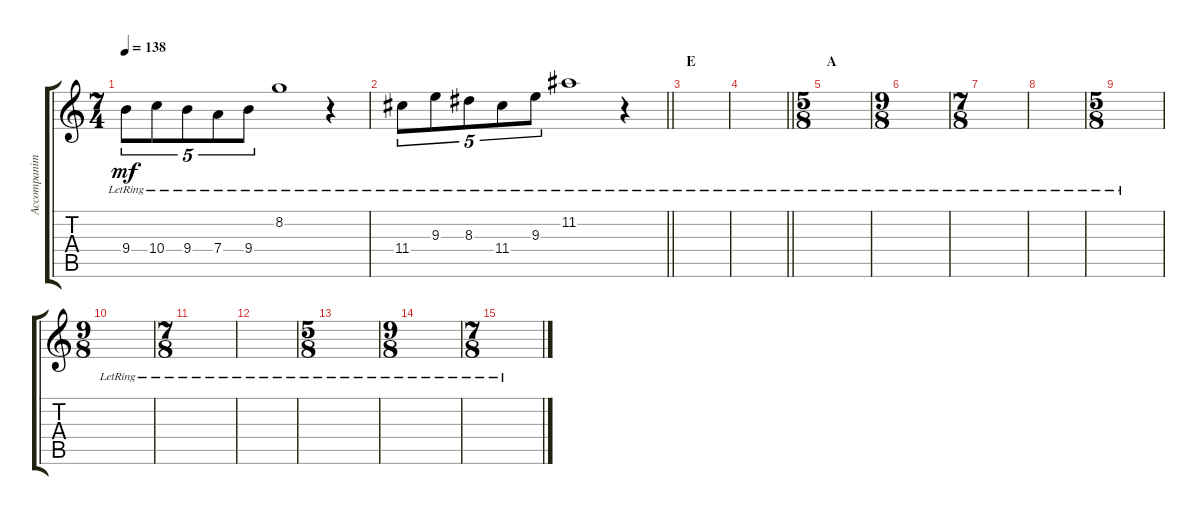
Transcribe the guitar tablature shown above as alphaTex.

\track ("Accompaniment R" "Accompanim") {instrument acousticguitarsteel}
\staff {score tabs}
\tuning (E4 B3 G3 D3 A2 E2) {hide}
\ts (7 4)
\tempo 138
\clef g2
\ks c
9.4{lr}.8{tu (5 4) dy mf} 10.4{lr}.8{tu (5 4)} 9.4{lr}.8{tu (5 4)} 7.4{lr}.8{tu (5 4)} 9.4{lr}.8{tu (5 4)} 8.2{lr}.1 r.4 |
\barLineRight lightlight
11.4{lr}.8{tu (5 4)} 9.3{lr}.8{tu (5 4)} 8.3{lr}.8{tu (5 4)} 11.4{lr}.8{tu (5 4)} 9.3{lr}.8{tu (5 4)} 11.2{lr}.1 r.4 |
\section ("" "E")
|
\barLineRight lightlight
|
\ts (5 8)
\section ("" "A")
|
\ts (9 8)
|
\ts (7 8)
|
|
\ts (5 8)
|
\ts (9 8)
|
\ts (7 8)
|
|
\ts (5 8)
|
\ts (9 8)
|
\ts (7 8)
